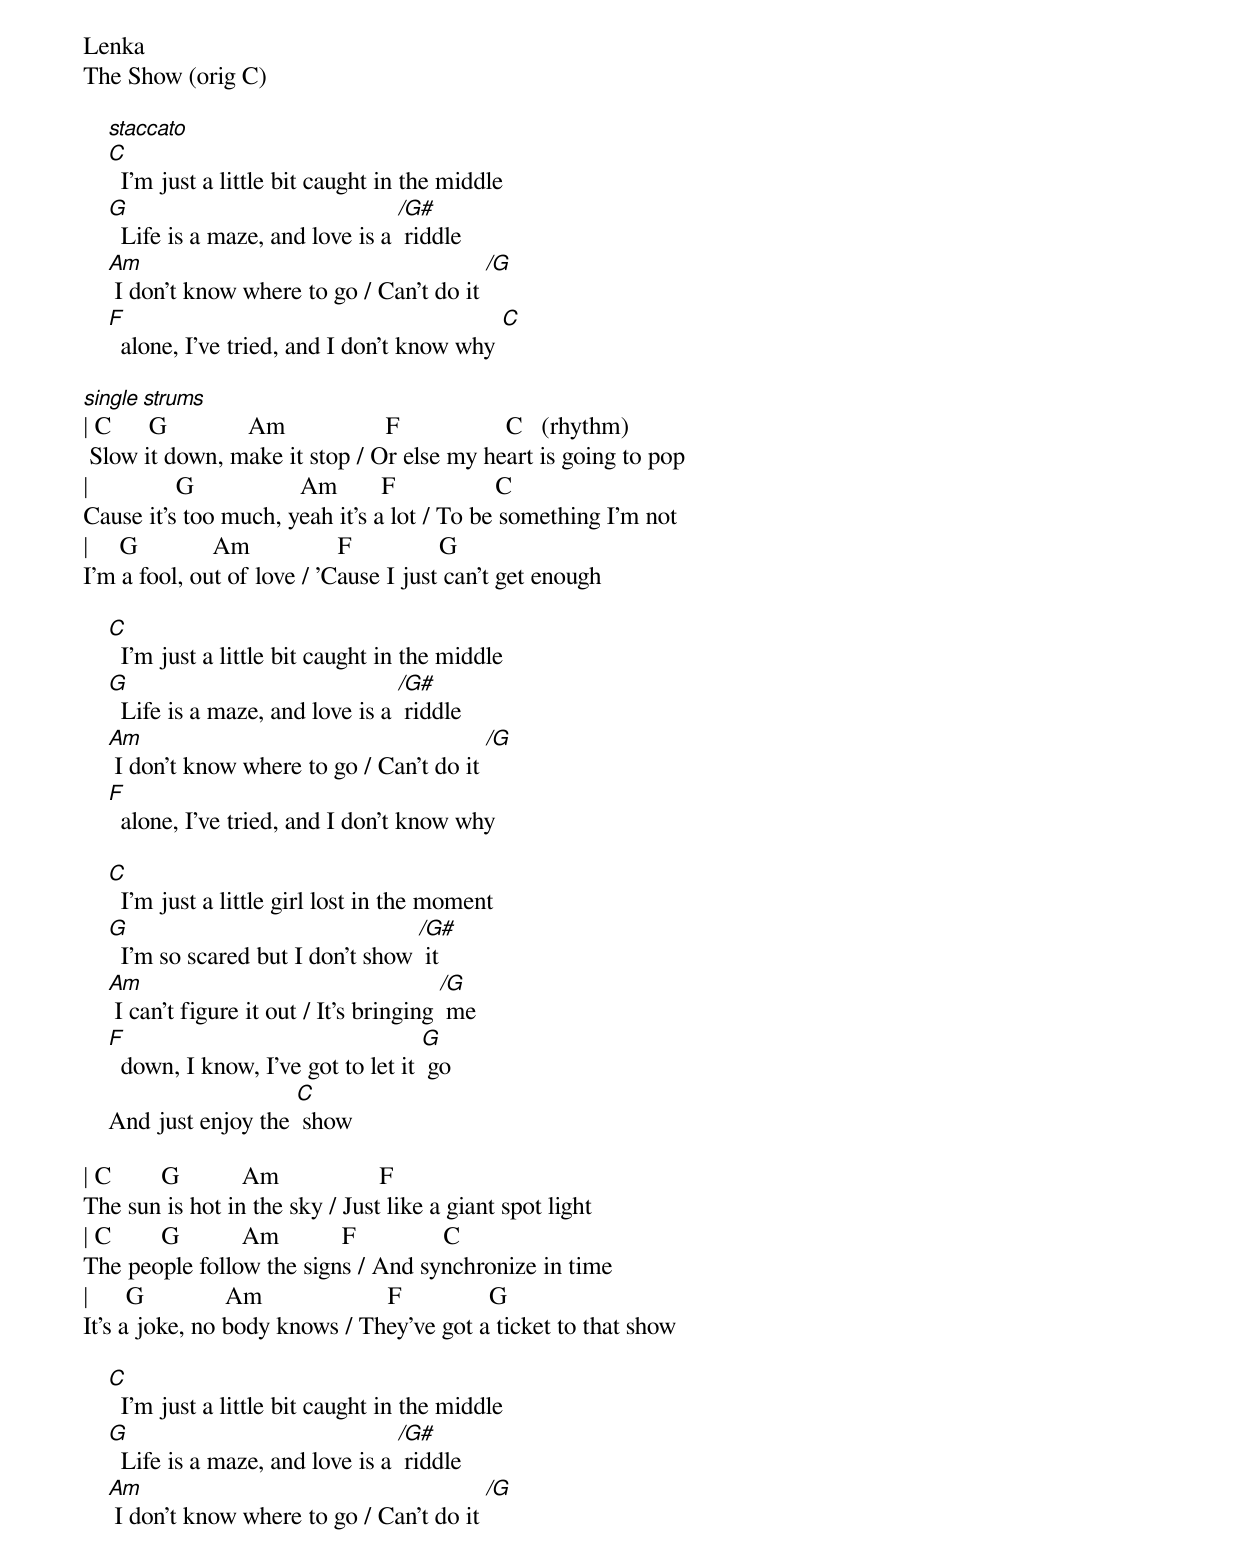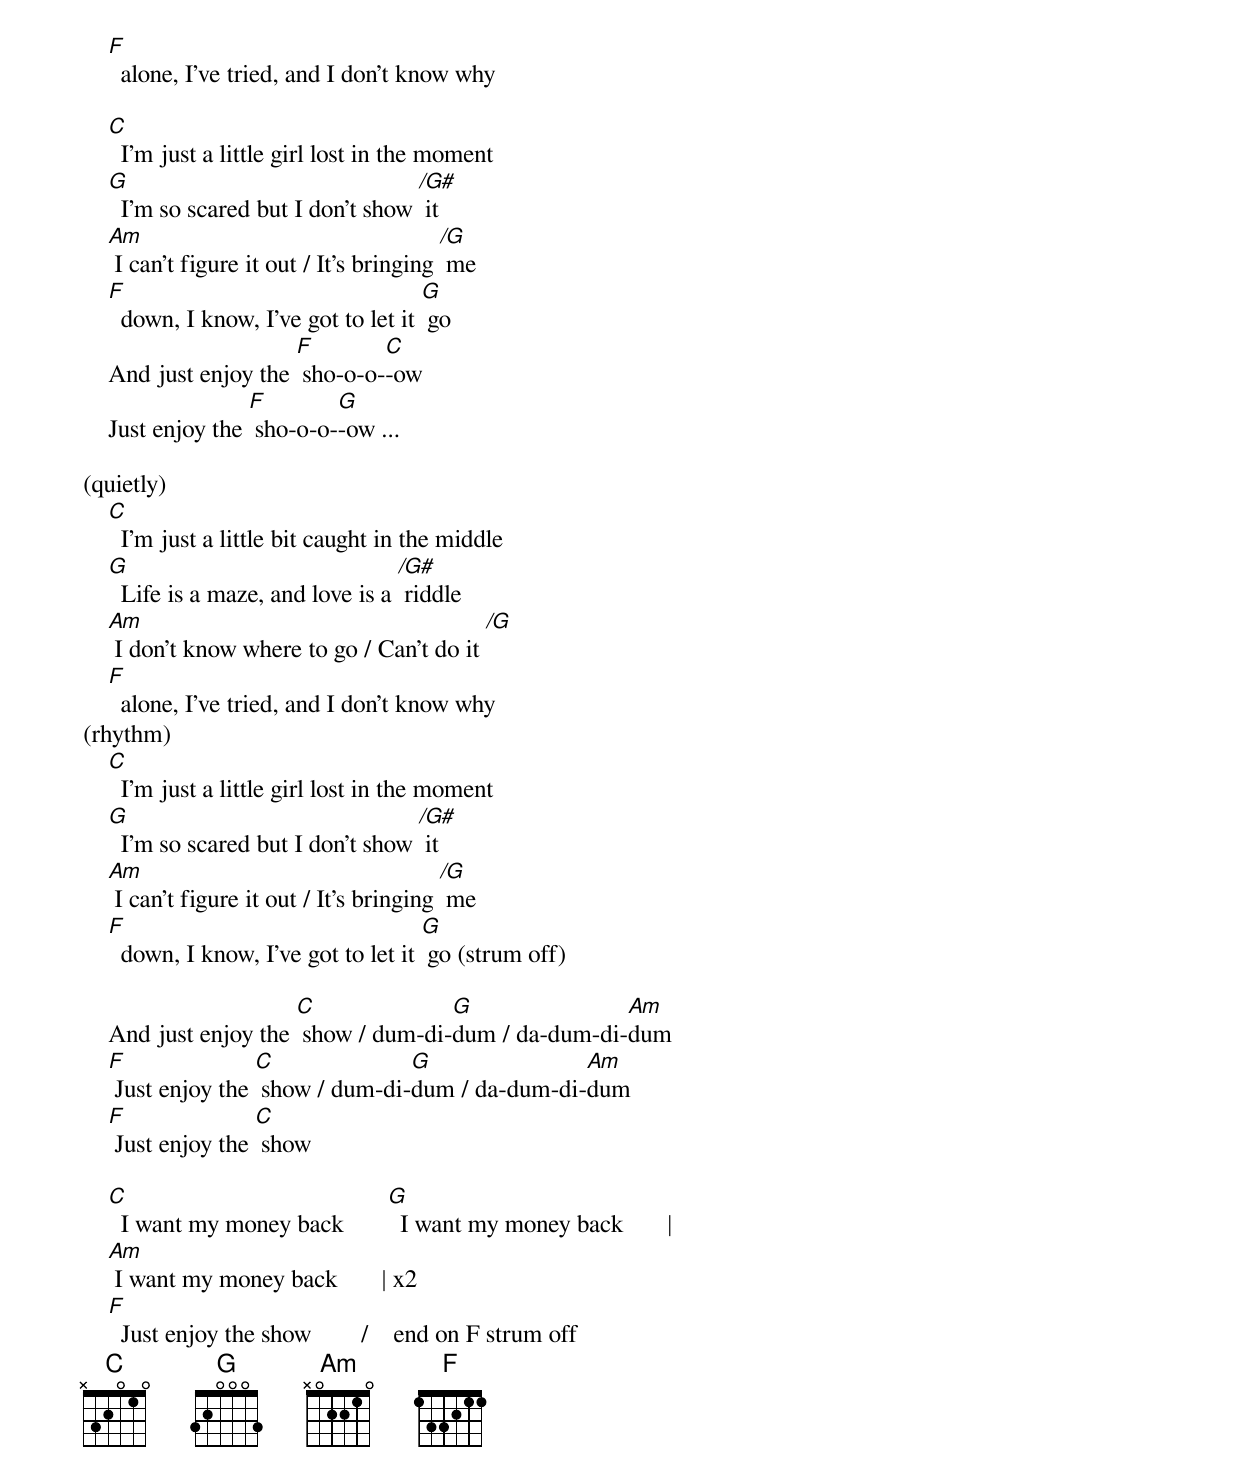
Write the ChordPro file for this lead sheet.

Lenka
The Show (orig C)

    [staccato]
    [C]  I'm just a little bit caught in the middle
    [G]  Life is a maze, and love is a [/G#] riddle
    [Am] I don't know where to go / Can't do it [/G]
    [F]  alone, I've tried, and I don't know why [C]

[single strums]
| C      G             Am                F                 C   (rhythm)
 Slow it down, make it stop / Or else my heart is going to pop
|              G                 Am       F                C
Cause it's too much, yeah it's a lot / To be something I'm not
|     G            Am              F              G
I'm a fool, out of love / 'Cause I just can't get enough

    [C]  I'm just a little bit caught in the middle
    [G]  Life is a maze, and love is a [/G#] riddle
    [Am] I don't know where to go / Can't do it [/G]
    [F]  alone, I've tried, and I don't know why

    [C]  I'm just a little girl lost in the moment
    [G]  I'm so scared but I don't show [/G#] it
    [Am] I can't figure it out / It's bringing [/G] me
    [F]  down, I know, I've got to let it [G] go
    And just enjoy the [C] show

| C        G          Am                F
The sun is hot in the sky / Just like a giant spot light
| C        G          Am          F              C
The people follow the signs / And synchronize in time
|      G             Am                    F              G
It's a joke, no body knows / They've got a ticket to that show

    [C]  I'm just a little bit caught in the middle
    [G]  Life is a maze, and love is a [/G#] riddle
    [Am] I don't know where to go / Can't do it [/G]
    [F]  alone, I've tried, and I don't know why

    [C]  I'm just a little girl lost in the moment
    [G]  I'm so scared but I don't show [/G#] it
    [Am] I can't figure it out / It's bringing [/G] me
    [F]  down, I know, I've got to let it [G] go
    And just enjoy the [F] sho-o-o-[C]-ow
    Just enjoy the [F] sho-o-o-[G]-ow ...

(quietly)
    [C]  I'm just a little bit caught in the middle
    [G]  Life is a maze, and love is a [/G#] riddle
    [Am] I don't know where to go / Can't do it [/G]
    [F]  alone, I've tried, and I don't know why
(rhythm)
    [C]  I'm just a little girl lost in the moment
    [G]  I'm so scared but I don't show [/G#] it
    [Am] I can't figure it out / It's bringing [/G] me
    [F]  down, I know, I've got to let it [G] go (strum off)

    And just enjoy the [C] show / dum-di-[G]dum / da-dum-di-[Am]dum
    [F] Just enjoy the [C] show / dum-di-[G]dum / da-dum-di-[Am]dum
    [F] Just enjoy the [C] show

    [C]  I want my money back       \
    [G]  I want my money back       |
    [Am] I want my money back       | x2
    [F]  Just enjoy the show        /    end on F strum off
